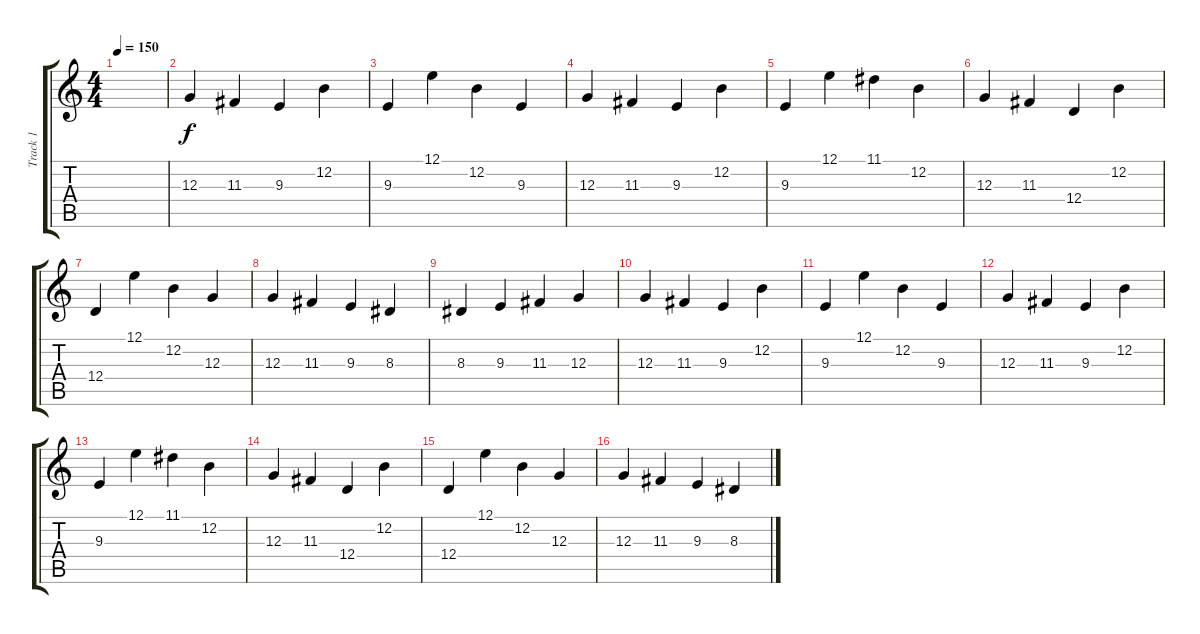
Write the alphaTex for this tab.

\track ("Track 1" "Track 1") {instrument brightacousticpiano}
\staff {score tabs}
\tuning (E4 B3 G3 D3 A2 E2) {hide}
\ts (4 4)
\tempo 150
\clef g2
\ks c
|
12.3.4 11.3.4 9.3.4 12.2.4 |
9.3.4 12.1.4 12.2.4 9.3.4 |
12.3.4 11.3.4 9.3.4 12.2.4 |
9.3.4 12.1.4 11.1.4 12.2.4 |
12.3.4 11.3.4 12.4.4 12.2.4 |
12.4.4 12.1.4 12.2.4 12.3.4 |
12.3.4 11.3.4 9.3.4 8.3.4 |
8.3.4 9.3.4 11.3.4 12.3.4 |
12.3.4 11.3.4 9.3.4 12.2.4 |
9.3.4 12.1.4 12.2.4 9.3.4 |
12.3.4 11.3.4 9.3.4 12.2.4 |
9.3.4 12.1.4 11.1.4 12.2.4 |
12.3.4 11.3.4 12.4.4 12.2.4 |
12.4.4 12.1.4 12.2.4 12.3.4 |
12.3.4 11.3.4 9.3.4 8.3.4
